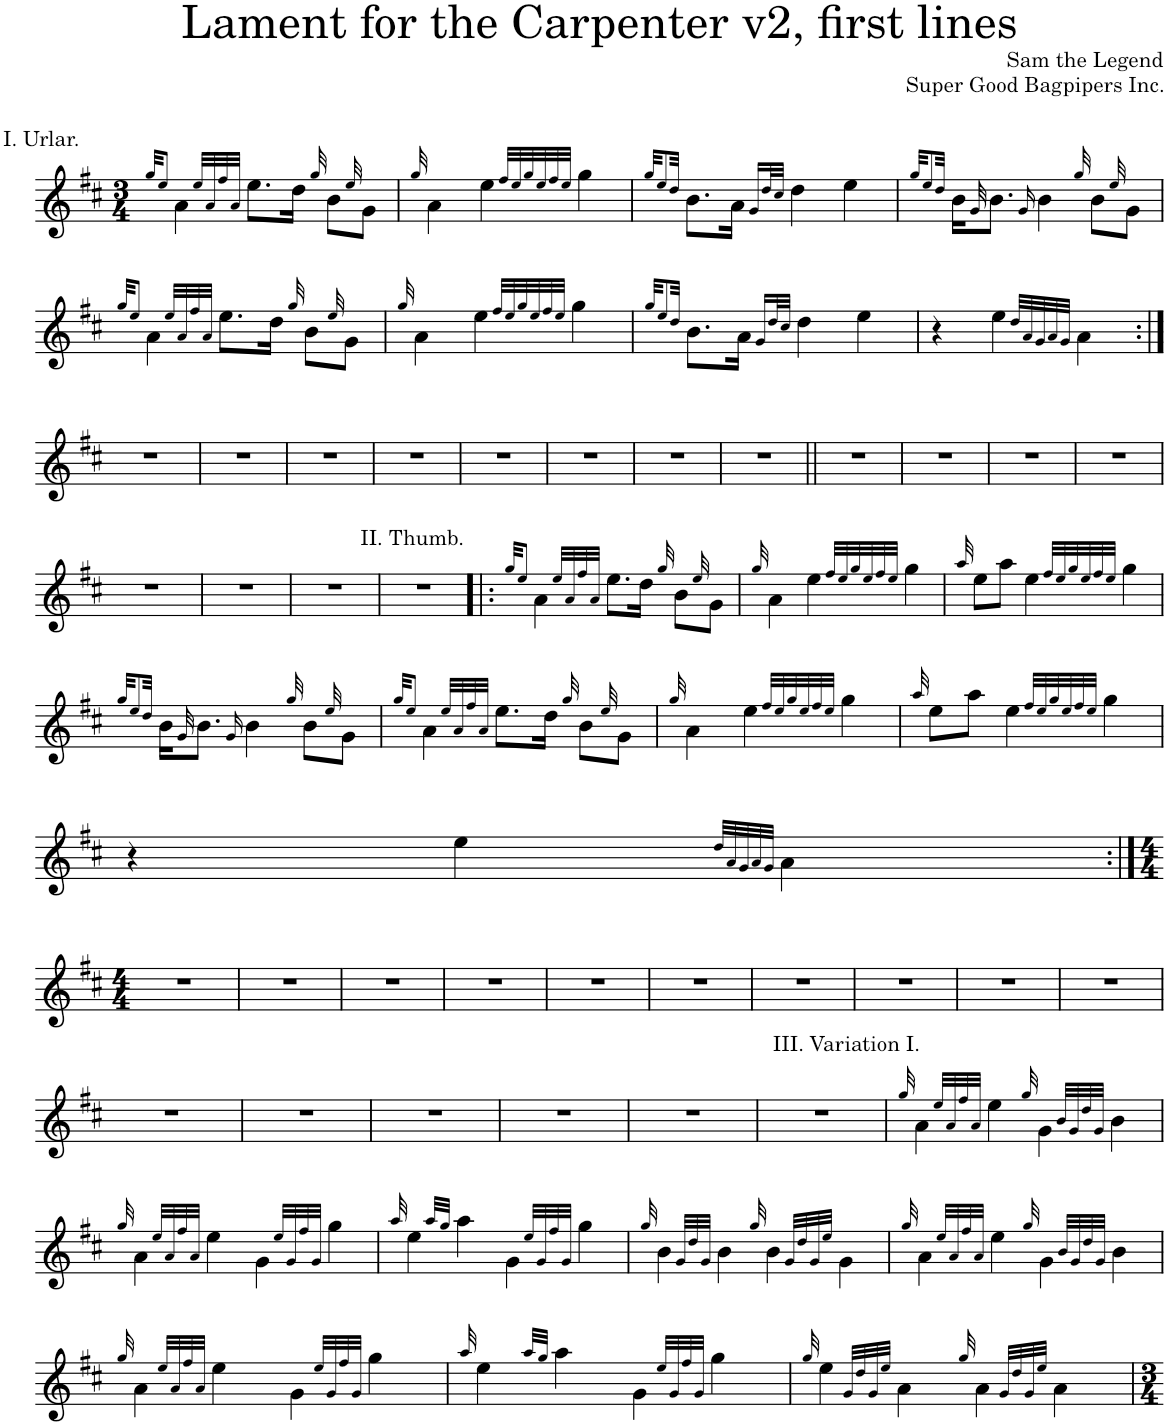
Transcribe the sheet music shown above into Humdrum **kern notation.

**kern
*part1
*staff1
*I"Piano
*I'Pno.
*clefG2
*k[f#c#]
*M3/4
=1
32qgg/KKL
8qee/J
!LO:TX:a:t=I. Urlar.
4a\
32qee/LLL
32qa/
32qff#/
32qa/JJJ
8.ee\L
16dd\Jk
32qgg/
8b\L
32qee/
8g\J
=2
32qgg/
4a\
4ee\
32qff#/LLL
32qee/
32qgg/
32qee/
32qff#/
32qee/JJJ
4gg\
=3
32qgg/KKL
8qee/
32qdd/Jkk
8.b\L
16a\Jk
16qg/LL
32qdd/L
32qcc#/JJJ
4dd\
4ee\
=4
32qgg/KKL
8qee/
32qdd/Jkk
16b\KL
32qg/
8.b\J
16qg/
4b\
32qgg/
8b\L
32qee/
8g\J
!!LO:LB:g=z
=5
32qgg/KKL
8qee/J
4a\
32qee/LLL
32qa/
32qff#/
32qa/JJJ
8.ee\L
16dd\Jk
32qgg/
8b\L
32qee/
8g\J
=6
32qgg/
4a\
4ee\
32qff#/LLL
32qee/
32qgg/
32qee/
32qff#/
32qee/JJJ
4gg\
=7
32qgg/KKL
8qee/
32qdd/Jkk
8.b\L
16a\Jk
16qg/LL
32qdd/L
32qcc#/JJJ
4dd\
4ee\
=8
4r
4ee\
32qdd/LLL
32qa/
32qg/
32qa/
32qg/JJJ
4a\
!!LO:LB:g=z
=9:|!
2.r
=10
2.r
=11
2.r
=12
2.r
=13
2.r
=14
2.r
=15
2.r
=16
2.r
=17||
2.r
=18
2.r
=19
2.r
=20
2.r
!!LO:LB:g=z
=21
2.r
=22
2.r
=23
2.r
=24
2.r
=25|!:
32qgg/KKL
8qee/J
!LO:TX:a:t=II. Thumb.
4a\
32qee/LLL
32qa/
32qff#/
32qa/JJJ
8.ee\L
16dd\Jk
32qgg/
8b\L
32qee/
8g\J
=26
32qgg/
4a\
4ee\
32qff#/LLL
32qee/
32qgg/
32qee/
32qff#/
32qee/JJJ
4gg\
=27
32qaa/
8ee\L
8aa\J
4ee\
32qff#/LLL
32qee/
32qgg/
32qee/
32qff#/
32qee/JJJ
4gg\
!!LO:LB:g=z
=28
32qgg/KKL
8qee/
32qdd/Jkk
16b\KL
32qg/
8.b\J
16qg/
4b\
32qgg/
8b\L
32qee/
8g\J
=29
32qgg/KKL
8qee/J
4a\
32qee/LLL
32qa/
32qff#/
32qa/JJJ
8.ee\L
16dd\Jk
32qgg/
8b\L
32qee/
8g\J
=30
32qgg/
4a\
4ee\
32qff#/LLL
32qee/
32qgg/
32qee/
32qff#/
32qee/JJJ
4gg\
=31
32qaa/
8ee\L
8aa\J
4ee\
32qff#/LLL
32qee/
32qgg/
32qee/
32qff#/
32qee/JJJ
4gg\
!!LO:LB:g=z
=32
4r
4ee\
32qdd/LLL
32qa/
32qg/
32qa/
32qg/JJJ
4a\
!!LO:LB:g=z
=33:|!
*M4/4
1r
=34
1r
=35
1r
=36
1r
=37
1r
=38
1r
=39
1r
=40
1r
=41
1r
=42
1r
!!LO:LB:g=z
=43
1r
=44
1r
=45
1r
=46
1r
=47
1r
=48
1r
=49
32qgg/
!LO:TX:a:t=III. Variation I.
4a\
32qee/LLL
32qa/
32qff#/
32qa/JJJ
4ee\
32qgg/
4g\
32qb/LLL
32qg/
32qdd/
32qg/JJJ
4b\
!!LO:LB:g=z
=50
32qgg/
4a\
32qee/LLL
32qa/
32qff#/
32qa/JJJ
4ee\
4g\
32qee/LLL
32qg/
32qff#/
32qg/JJJ
4gg\
=51
32qaa/
4ee\
32qaa/LLL
32qgg/JJJ
4aa\
4g\
32qee/LLL
32qg/
32qff#/
32qg/JJJ
4gg\
=52
32qgg/
4b\
32qg/LLL
32qdd/
32qg/JJJ
4b\
32qgg/
4b\
32qg/LLL
32qdd/
32qg/
32qee/JJJ
4g\
=53
32qgg/
4a\
32qee/LLL
32qa/
32qff#/
32qa/JJJ
4ee\
32qgg/
4g\
32qb/LLL
32qg/
32qdd/
32qg/JJJ
4b\
!!LO:LB:g=z
=54
32qgg/
4a\
32qee/LLL
32qa/
32qff#/
32qa/JJJ
4ee\
4g\
32qee/LLL
32qg/
32qff#/
32qg/JJJ
4gg\
=55
32qaa/
4ee\
32qaa/LLL
32qgg/JJJ
4aa\
4g\
32qee/LLL
32qg/
32qff#/
32qg/JJJ
4gg\
=56
32qgg/
4ee\
32qg/LLL
32qdd/
32qg/
32qee/JJJ
4a\
32qgg/
4a\
32qg/LLL
32qdd/
32qg/
32qee/JJJ
4a\
=
*-
